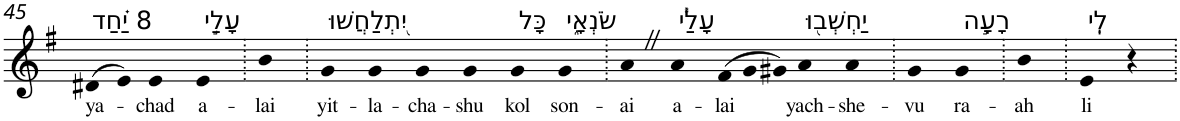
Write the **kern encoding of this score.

**kern	**text
*part1	*part1
*staff1	*staff1
*I"Piano	*
*I'Pno	*
!!LO:PB:g=z
*clefG2	*
*k[f#]	*
*G:	*
=45	=45
!LO:TX:a:t=8 יַ֗חַד	!
!	!LO:LY:b
(>8d#X	ya-
8e)	.
!	!LO:LY:b
4e	-chad
!LO:TX:a:t=עָלַ֣י	!
!	!LO:LY:b
4e	a-
=46.	=46.
!	!LO:LY:b
4b	-lai
=47.	=47.
!LO:TX:a:t=יִ֭תְלַחֲשׁוּ	!
!	!LO:LY:b
4g	yit-
!	!LO:LY:b
4g	-la-
!	!LO:LY:b
4g	-cha-
!	!LO:LY:b
4g	-shu
!LO:TX:a:t=כָּל	!
!	!LO:LY:b
4g	kol
!LO:TX:a:t=שֹׂנְאָ֑י	!
!	!LO:LY:b
4g	son-
=48.	=48.
!	!LO:LY:b
4aZ	-ai
!LO:TX:a:t=עָלַ֓י	!
!	!LO:LY:b
4a	a-
*Xtuplet	*
!	!LO:LY:b
(>12f#	-lai
12g	.
12g#X)	.
!LO:TX:a:t=יַחְשְׁב֖וּ	!
!	!LO:LY:b
4a	yach-
!	!LO:LY:b
4a	-she-
=49.	=49.
!	!LO:LY:b
4g	-vu
!LO:TX:a:t=רָעָ֣ה	!
!	!LO:LY:b
4g	ra-
=50.	=50.
!	!LO:LY:b
4b	-ah
=51.	=51.
!LO:TX:a:t=לִֽי	!
!	!LO:LY:b
4e	li
4r	.
=.	=.
*-	*-
